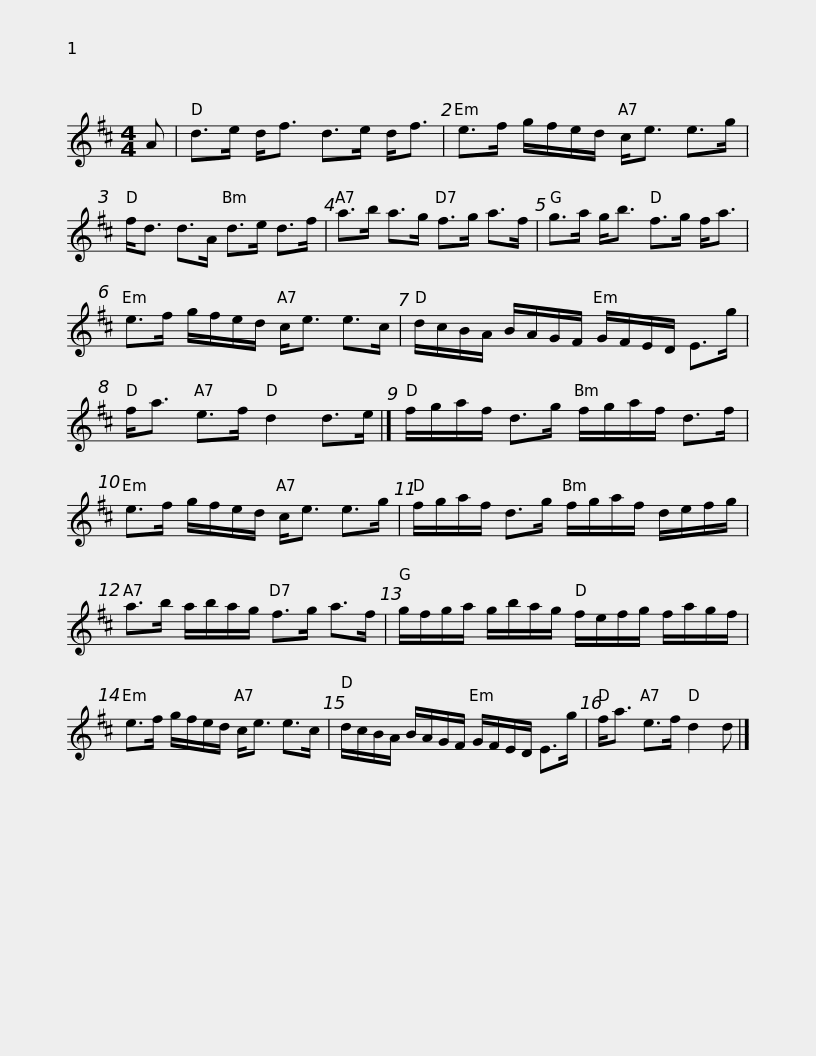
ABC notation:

X:1
L:1/8
M:4/4
I:linebreak $
K:D
V:1 treble
V:1
 A | d>e d<f d>e d<f | e>f g/f/e/d/ c<e e>g | f<d d>A d>e d>f | a>b a>g f>g a>f |$ %5
 g>a g<b f>g f<a | e>f g/f/e/d/ c<e e>c | d/c/B/A/ B/A/G/F/ G/F/E/D/ E>g | f<a e>f d2 d>e |]$ f/g/a/f/ d>g f/g/a/f/ d>f | %10
 e>f g/f/e/d/ c<e e>g | f/g/a/f/ d>g f/g/a/f/ d/e/f/g/ |$ a>b a/b/a/g/ f>g a>f | g/f/g/a/ g/b/a/g/ f/e/f/g/ f/a/g/f/ | e>f g/f/e/d/ c<e e>c |$ %15
 d/c/B/A/ B/A/G/F/ G/F/E/D/ E>g | f<a e>f d2 d |] %17
